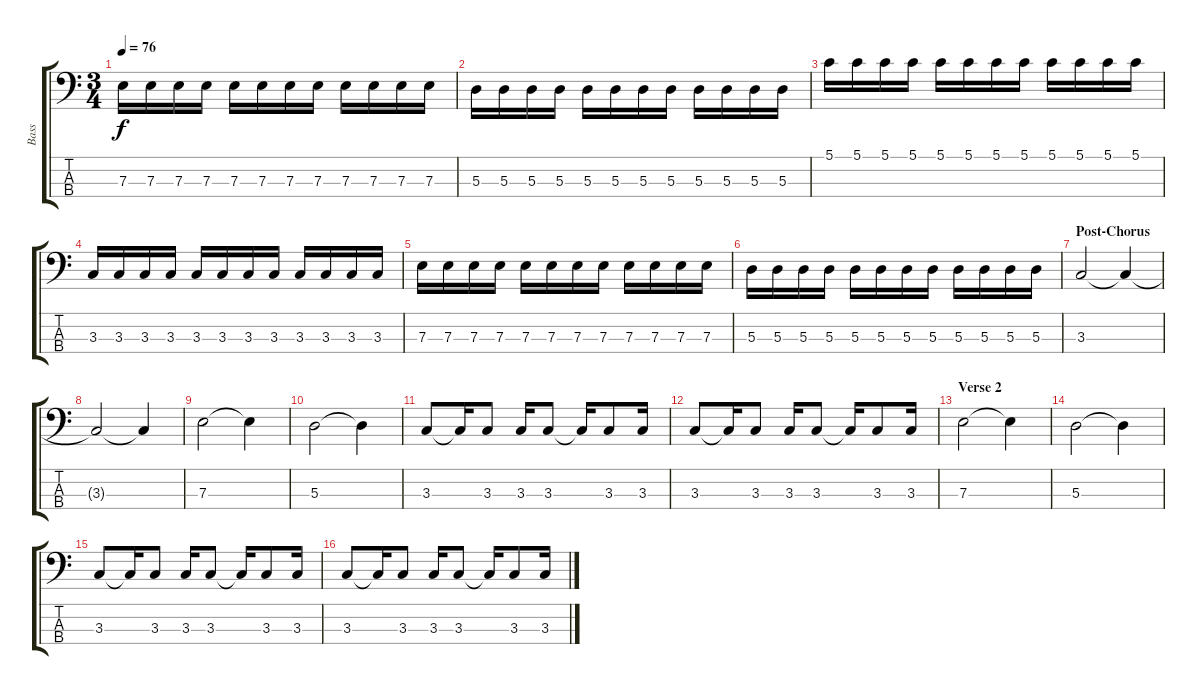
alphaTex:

\track ("Bass" "Bass") {instrument electricbassfinger}
\staff {score tabs}
\tuning (G2 D2 A1 E1) {hide}
\ts (3 4)
\tempo 76
\clef f4
\ks c
7.3.16{dy f} 7.3.16 7.3.16 7.3.16 7.3.16 7.3.16 7.3.16 7.3.16 7.3.16 7.3.16 7.3.16 7.3.16 |
5.3.16 5.3.16 5.3.16 5.3.16 5.3.16 5.3.16 5.3.16 5.3.16 5.3.16 5.3.16 5.3.16 5.3.16 |
5.1.16 5.1.16 5.1.16 5.1.16 5.1.16 5.1.16 5.1.16 5.1.16 5.1.16 5.1.16 5.1.16 5.1.16 |
3.3.16 3.3.16 3.3.16 3.3.16 3.3.16 3.3.16 3.3.16 3.3.16 3.3.16 3.3.16 3.3.16 3.3.16 |
7.3.16 7.3.16 7.3.16 7.3.16 7.3.16 7.3.16 7.3.16 7.3.16 7.3.16 7.3.16 7.3.16 7.3.16 |
5.3.16 5.3.16 5.3.16 5.3.16 5.3.16 5.3.16 5.3.16 5.3.16 5.3.16 5.3.16 5.3.16 5.3.16 |
\section ("" "Post-Chorus")
3.3.2 3.3{t}.4 |
3.3{t}.2 3.3{t}.4 |
7.3.2 7.3{t}.4 |
5.3.2 5.3{t}.4 |
3.3.8 3.3{t}.16 3.3.8 3.3.16 3.3.8 3.3{t}.16 3.3.8 3.3.16 |
3.3.8 3.3{t}.16 3.3.8 3.3.16 3.3.8 3.3{t}.16 3.3.8 3.3.16 |
\section ("" "Verse 2")
7.3.2 7.3{t}.4 |
5.3.2 5.3{t}.4 |
3.3.8 3.3{t}.16 3.3.8 3.3.16 3.3.8 3.3{t}.16 3.3.8 3.3.16 |
3.3.8 3.3{t}.16 3.3.8 3.3.16 3.3.8 3.3{t}.16 3.3.8 3.3.16
